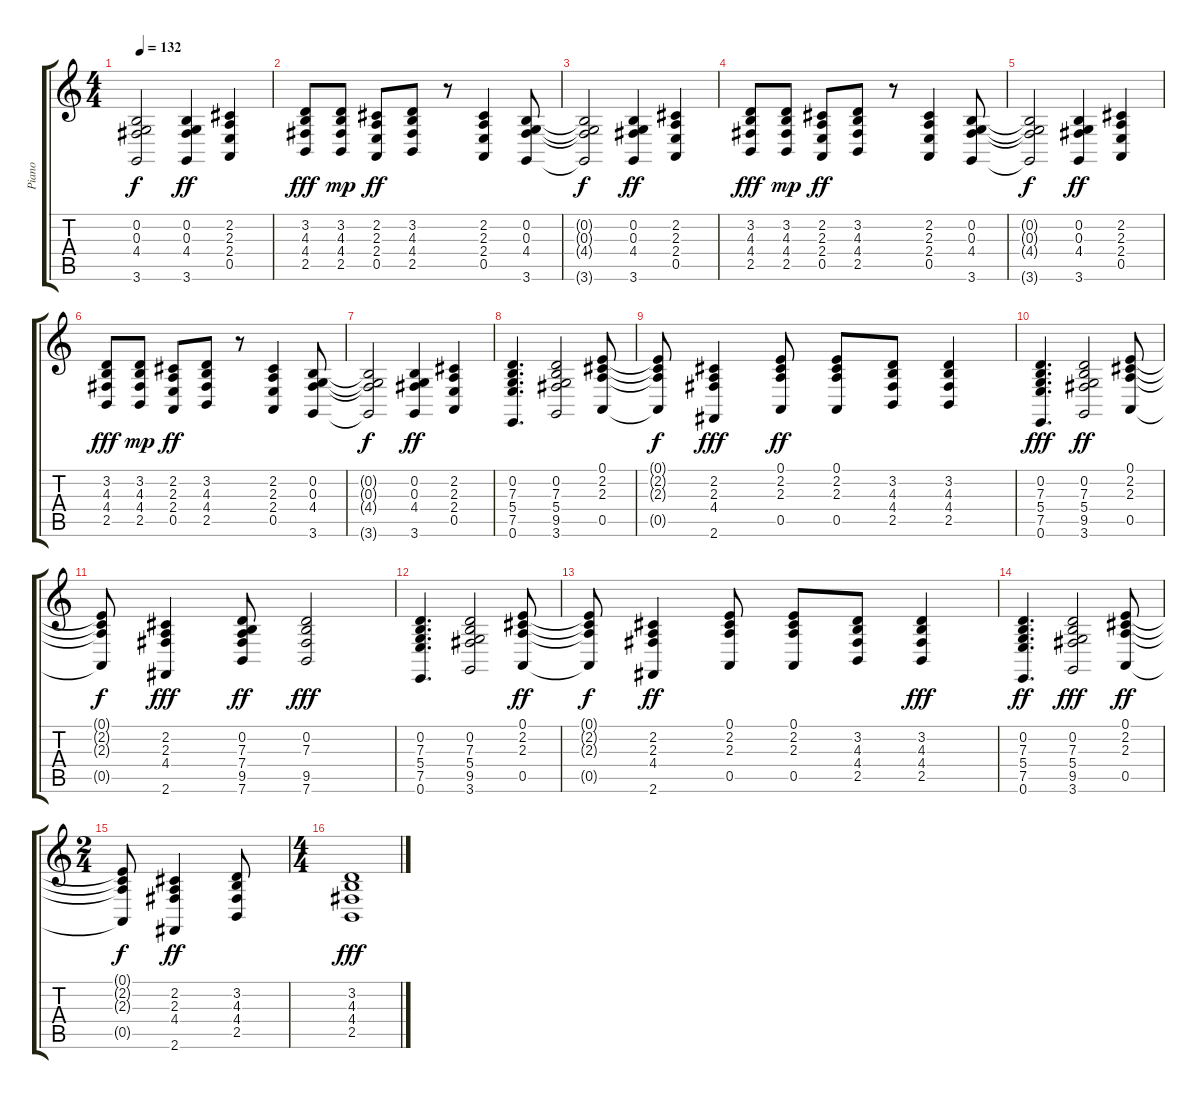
\track ("Piano" "Piano") {instrument acousticgrandpiano}
\staff {score tabs}
\tuning (E4 B3 G3 D3 A2 E2) {hide}
\ts (4 4)
\tempo 132
\clef g2
\ks c
(0.2{t} 0.3{t} 4.4{t} 3.6{t}).2{dy f} (0.2 0.3 4.4 3.6).4{dy ff} (2.2 2.3 2.4 0.5).4 |
(3.2 4.3 4.4 2.5).8{dy fff} (3.2 4.3 4.4 2.5).8{dy mp} (2.2 2.3 2.4 0.5).8{dy ff} (3.2 4.3 4.4 2.5).8 r.8 (2.2 2.3 2.4 0.5).4 (0.2 0.3 4.4 3.6).8 |
(0.2{t} 0.3{t} 4.4{t} 3.6{t}).2{dy f} (0.2 0.3 4.4 3.6).4{dy ff} (2.2 2.3 2.4 0.5).4 |
(3.2 4.3 4.4 2.5).8{dy fff} (3.2 4.3 4.4 2.5).8{dy mp} (2.2 2.3 2.4 0.5).8{dy ff} (3.2 4.3 4.4 2.5).8 r.8 (2.2 2.3 2.4 0.5).4 (0.2 0.3 4.4 3.6).8 |
(0.2{t} 0.3{t} 4.4{t} 3.6{t}).2{dy f} (0.2 0.3 4.4 3.6).4{dy ff} (2.2 2.3 2.4 0.5).4 |
(3.2 4.3 4.4 2.5).8{dy fff} (3.2 4.3 4.4 2.5).8{dy mp} (2.2 2.3 2.4 0.5).8{dy ff} (3.2 4.3 4.4 2.5).8 r.8 (2.2 2.3 2.4 0.5).4 (0.2 0.3 4.4 3.6).8 |
(0.2{t} 0.3{t} 4.4{t} 3.6{t}).2{dy f} (0.2 0.3 4.4 3.6).4{dy ff} (2.2 2.3 2.4 0.5).4 |
(0.2 7.3 5.4 7.5 0.6).4{d} (0.2 7.3 5.4 9.5 3.6).2 (0.1 2.2 2.3 0.5).8 |
(0.1{t} 2.2{t} 2.3{t} 0.5{t}).8{dy f} (2.2 2.3 4.4 2.6).4{dy fff} (0.1 2.2 2.3 0.5).8{dy ff} (0.1 2.2 2.3 0.5).8 (3.2 4.3 4.4 2.5).8 (3.2 4.3 4.4 2.5).4 |
(0.2 7.3 5.4 7.5 0.6).4{d dy fff} (0.2 7.3 5.4 9.5 3.6).2{dy ff} (0.1 2.2 2.3 0.5).8 |
(0.1{t} 2.2{t} 2.3{t} 0.5{t}).8{dy f} (2.2 2.3 4.4 2.6).4{dy fff} (0.2 7.3 7.4 9.5 7.6).8{dy ff} (0.2 7.3 9.5 7.6).2{dy fff} |
(0.2 7.3 5.4 7.5 0.6).4{d} (0.2 7.3 5.4 9.5 3.6).2 (0.1 2.2 2.3 0.5).8{dy ff} |
(0.1{t} 2.2{t} 2.3{t} 0.5{t}).8{dy f} (2.2 2.3 4.4 2.6).4{dy ff} (0.1 2.2 2.3 0.5).8 (0.1 2.2 2.3 0.5).8 (3.2 4.3 4.4 2.5).8 (3.2 4.3 4.4 2.5).4{dy fff} |
(0.2 7.3 5.4 7.5 0.6).4{d dy ff} (0.2 7.3 5.4 9.5 3.6).2{dy fff} (0.1 2.2 2.3 0.5).8{dy ff} |
\ts (2 4)
(0.1{t} 2.2{t} 2.3{t} 0.5{t}).8{dy f} (2.2 2.3 4.4 2.6).4{dy ff} (3.2 4.3 4.4 2.5).8 |
\ts (4 4)
(3.2 4.3 4.4 2.5).1{dy fff}
